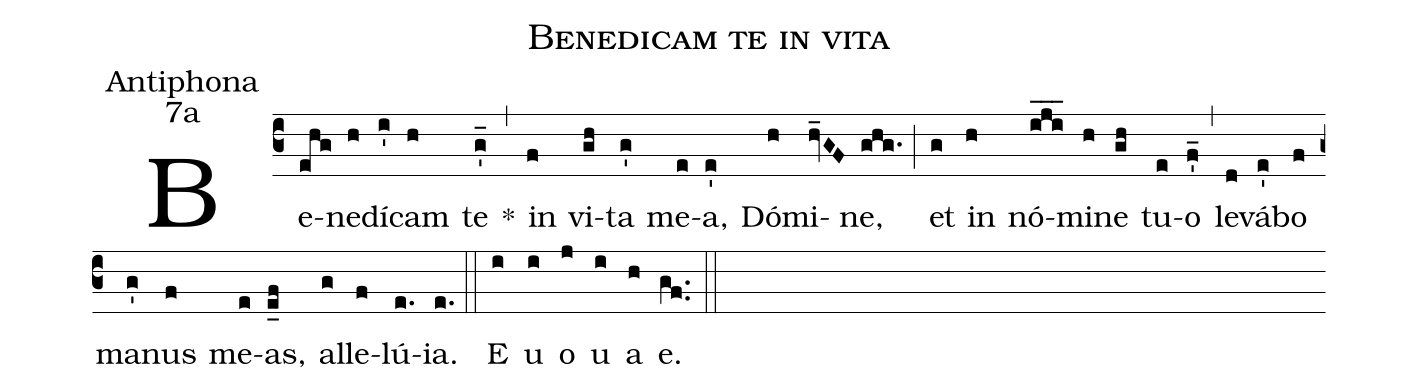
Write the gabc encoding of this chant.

name:Benedicam te in vita;
office-part:Antiphona;
mode:7a;
%%
(c3) Be(ehg)ne(h)dí(i')cam(h) te(g_') <sp>*</sp>(,) in(f) vi(gh)ta(g') me(e)a,(e') Dó(h)mi(hv_GF)ne,(ghg.) (;) et(g) in(h) nó(iji___)mi(h)ne(gh) tu(e)o(f'_) (,) le(d)vá(e')bo(f) ma(g')nus(f) me(e)as,(e_f) al(g)le(f)lú(e.)ia.(e.) (::) <eu>E(i) u(i) o(j) u(i) a(h) e.</eu>(gf..) (::)
